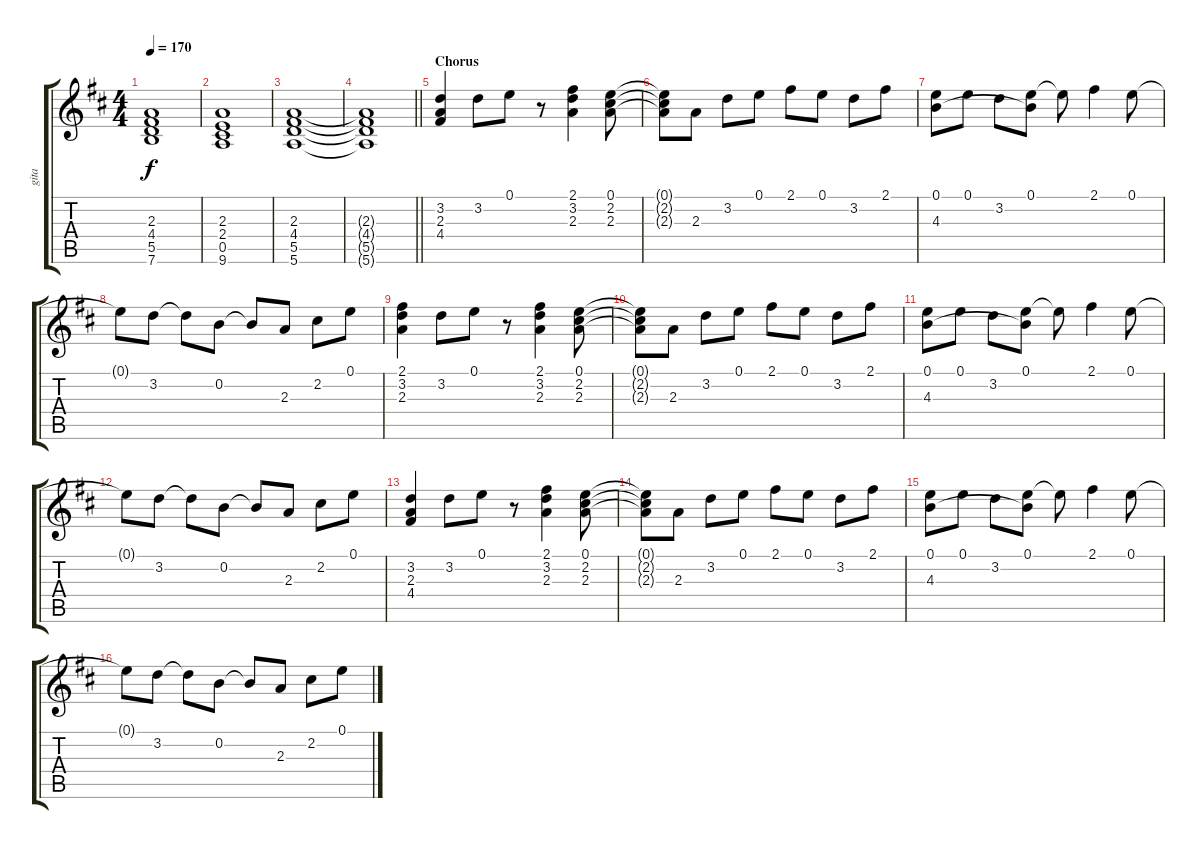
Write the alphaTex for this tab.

\track ("gita" "gita") {instrument acousticguitarsteel}
\staff {score tabs}
\tuning (E4 B3 G3 D3 A2 E2) {hide}
\ts (4 4)
\tempo 170
\clef g2
\ks d
(2.3 4.4 5.5 7.6).1{dy f} |
(2.3 2.4 0.5 9.6).1 |
(2.3 4.4 5.5 5.6).1 |
\barLineRight lightlight
(2.3{t} 4.4{t} 5.5{t} 5.6{t}).1 |
\section ("" "Chorus")
(3.2 2.3 4.4).4 3.2.8 0.1.8 r.8 (2.1 3.2 2.3).4 (0.1 2.2 2.3).8 |
(0.1{t} 2.2{t} 2.3{t}).8 2.3.8 3.2.8 0.1.8 2.1.8 0.1.8 3.2.8 2.1.8 |
(0.1 4.3).8 0.1.8 3.2.8 (0.1 4.3{t}).8 0.1{t}.8 2.1.4 0.1.8 |
0.1{t}.8 3.2.8 3.2{t}.8 0.2.8 0.2{t}.8 2.3.8 2.2.8 0.1.8 |
(2.1 3.2 2.3).4 3.2.8 0.1.8 r.8 (2.1 3.2 2.3).4 (0.1 2.2 2.3).8 |
(0.1{t} 2.2{t} 2.3{t}).8 2.3.8 3.2.8 0.1.8 2.1.8 0.1.8 3.2.8 2.1.8 |
(0.1 4.3).8 0.1.8 3.2.8 (0.1 4.3{t}).8 0.1{t}.8 2.1.4 0.1.8 |
0.1{t}.8 3.2.8 3.2{t}.8 0.2.8 0.2{t}.8 2.3.8 2.2.8 0.1.8 |
(3.2 2.3 4.4).4 3.2.8 0.1.8 r.8 (2.1 3.2 2.3).4 (0.1 2.2 2.3).8 |
(0.1{t} 2.2{t} 2.3{t}).8 2.3.8 3.2.8 0.1.8 2.1.8 0.1.8 3.2.8 2.1.8 |
(0.1 4.3).8 0.1.8 3.2.8 (0.1 4.3{t}).8 0.1{t}.8 2.1.4 0.1.8 |
0.1{t}.8 3.2.8 3.2{t}.8 0.2.8 0.2{t}.8 2.3.8 2.2.8 0.1.8
